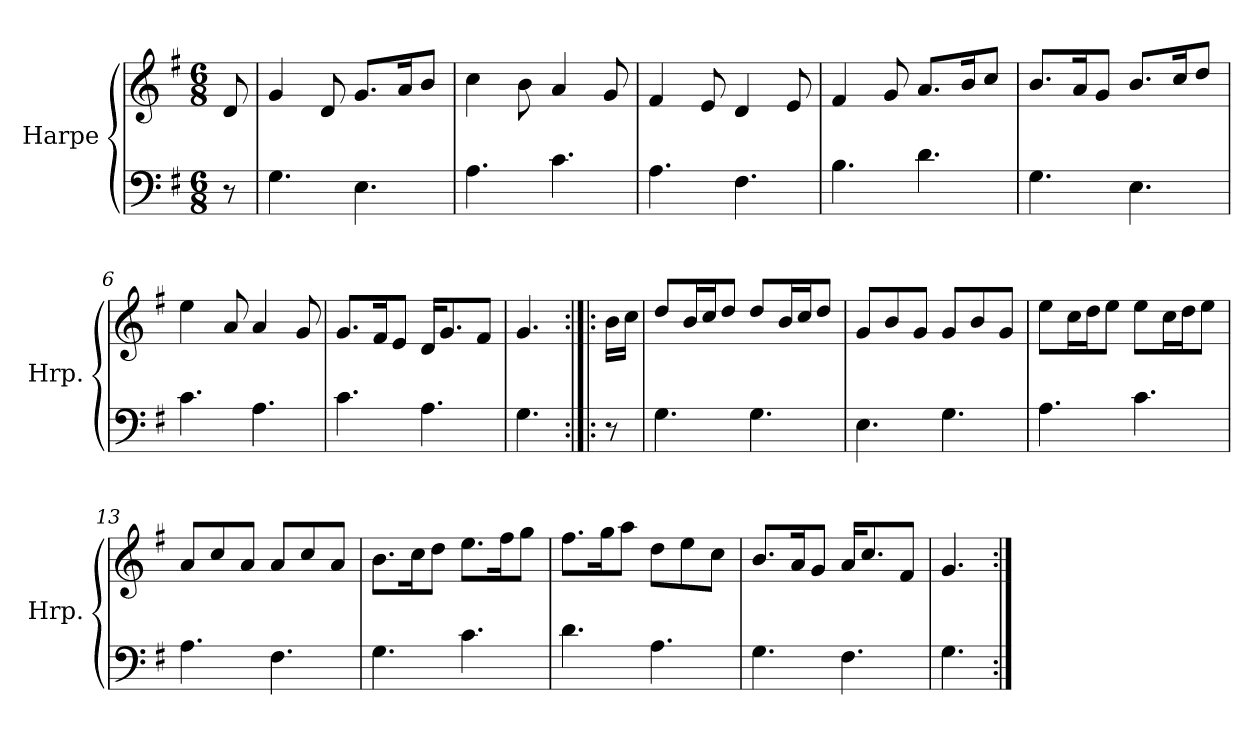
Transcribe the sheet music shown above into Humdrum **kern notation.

**kern	**kern
*part1	*part1
*staff2	*staff1
*I"Harpe	*
*I'Hrp.	*
*clefF4	*clefG2
*k[f#]	*k[f#]
*M6/8	*M6/8
*MM100	*MM100
=	=
8r	8d/
=1	=1
4.G\	4g/
.	8d/
4.E\	8.g/L
.	16a/K
.	8b/J
=2	=2
4.A\	4cc\
.	8b\
4.c\	4a/
.	8g/
=3	=3
4.A\	4f#/
.	8e/
4.F#\	4d/
.	8e/
=4	=4
4.B\	4f#/
.	8g/
4.d\	8.a/L
.	16b/K
.	8cc/J
=5	=5
4.G\	8.b/L
.	16a/K
.	8g/J
4.E\	8.b/L
.	16cc/K
.	8dd/J
=6	=6
4.c\	4ee\
.	8a/
4.A\	4a/
.	8g/
!!LO:LB:g=z
=7	=7
4.c\	8.g/L
.	16f#/K
.	8e/J
4.A\	16d/KL
.	8.g/
.	8f#/J
=8	=8
4.G\	4.g/
=9:|!|:	=9:|!|:
8r	16b\LL
.	16cc\JJ
=10	=10
4.G\	8dd/L
.	16b/L
.	16cc/J
.	8dd/J
4.G\	8dd/L
.	16b/L
.	16cc/J
.	8dd/J
=11	=11
4.E\	8g/L
.	8b/
.	8g/J
4.G\	8g/L
.	8b/
.	8g/J
=12	=12
4.A\	8ee\L
.	16cc\L
.	16dd\J
.	8ee\J
4.c\	8ee\L
.	16cc\L
.	16dd\J
.	8ee\J
=13	=13
4.A\	8a/L
.	8cc/
.	8a/J
4.F#\	8a/L
.	8cc/
.	8a/J
!!LO:LB:g=z
=14	=14
4.G\	8.b\L
.	16cc\K
.	8dd\J
4.c\	8.ee\L
.	16ff#\K
.	8gg\J
=15	=15
4.d\	8.ff#\L
.	16gg\K
.	8aa\J
4.A\	8dd\L
.	8ee\
.	8cc\J
=16	=16
4.G\	8.b/L
.	16a/K
.	8g/J
4.F#\	16a/KL
.	8.cc/
.	8f#/J
=17	=17
4.G\	4.g/
=:|!	=:|!
*-	*-
